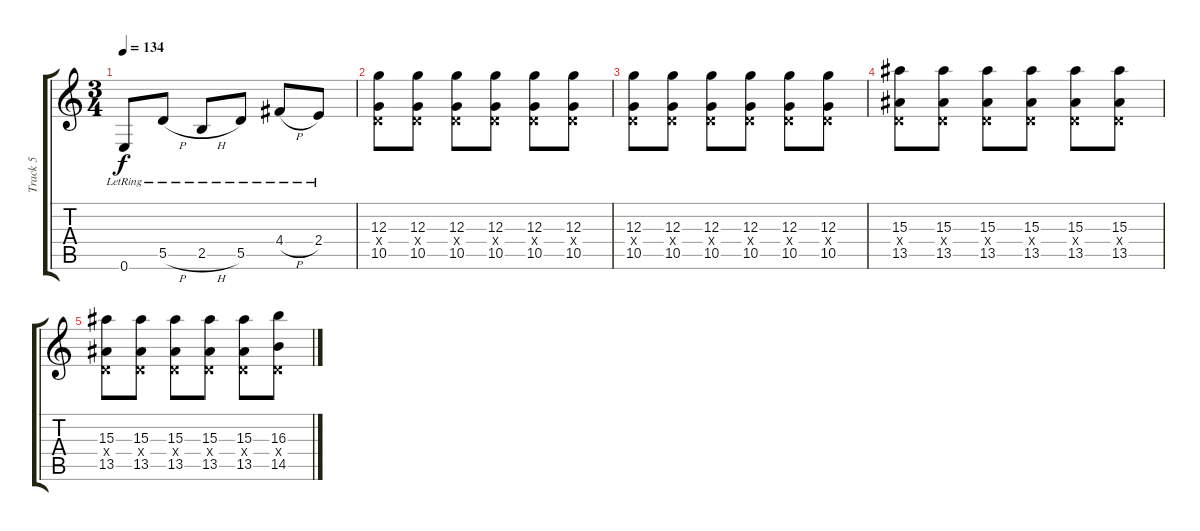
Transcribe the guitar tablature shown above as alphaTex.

\track ("Track 5" "Track 5") {instrument distortionguitar}
\staff {score tabs}
\tuning (E4 B3 G3 D3 A2 E2) {hide}
\ts (3 4)
\tempo 134
\clef g2
\ks c
0.6{lr}.8{dy f} 5.5{h lr}.8 2.5{h lr}.8 5.5{lr}.8 4.4{h lr}.8 2.4{lr}.8 |
(12.3 0.4{x} 10.5).8 (12.3 0.4{x} 10.5).8 (12.3 0.4{x} 10.5).8 (12.3 0.4{x} 10.5).8 (12.3 0.4{x} 10.5).8 (12.3 0.4{x} 10.5).8 |
(12.3 0.4{x} 10.5).8 (12.3 0.4{x} 10.5).8 (12.3 0.4{x} 10.5).8 (12.3 0.4{x} 10.5).8 (12.3 0.4{x} 10.5).8 (12.3 0.4{x} 10.5).8 |
(15.3 0.4{x} 13.5).8 (15.3 0.4{x} 13.5).8 (15.3 0.4{x} 13.5).8 (15.3 0.4{x} 13.5).8 (15.3 0.4{x} 13.5).8 (15.3 0.4{x} 13.5).8 |
(15.3 0.4{x} 13.5).8 (15.3 0.4{x} 13.5).8 (15.3 0.4{x} 13.5).8 (15.3 0.4{x} 13.5).8 (15.3 0.4{x} 13.5).8 (16.3 0.4{x} 14.5).8
